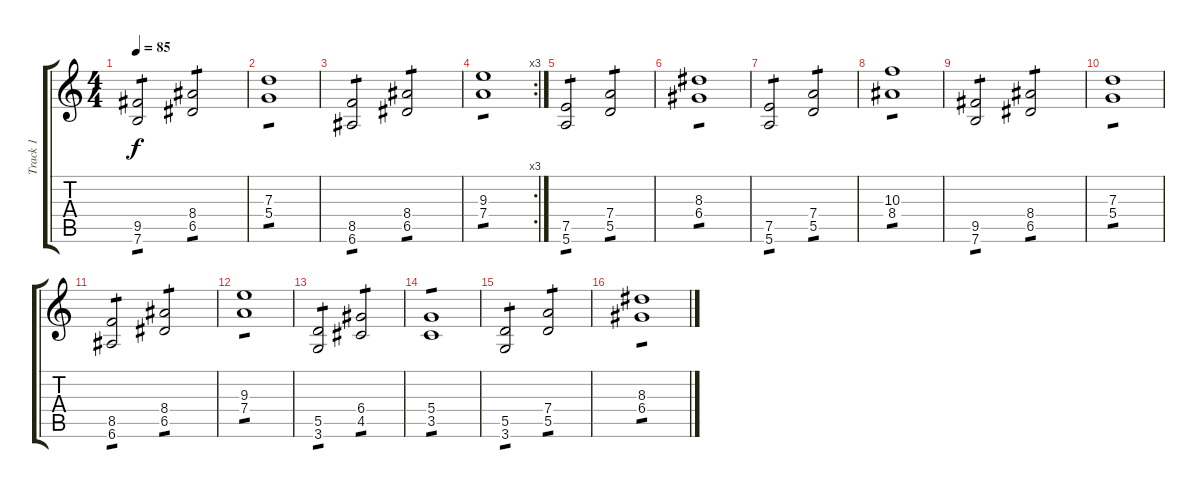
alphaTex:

\track ("Track 1" "Track 1") {instrument distortionguitar}
\staff {score tabs}
\tuning (E4 B3 G3 D3 A2 E2) {hide}
\ts (4 4)
\tempo 85
\clef g2
\ks c
(9.5 7.6).2{tp 1 dy f} (8.4 6.5).2{tp 1} |
(7.3 5.4).1{tp 1} |
(8.5 6.6).2{tp 1} (8.4 6.5).2{tp 1} |
\rc 3
(9.3 7.4).1{tp 1} |
(7.5 5.6).2{tp 1} (7.4 5.5).2{tp 1} |
(8.3 6.4).1{tp 1} |
(7.5 5.6).2{tp 1} (7.4 5.5).2{tp 1} |
(10.3 8.4).1{tp 1} |
(9.5 7.6).2{tp 1} (8.4 6.5).2{tp 1} |
(7.3 5.4).1{tp 1} |
(8.5 6.6).2{tp 1} (8.4 6.5).2{tp 1} |
(9.3 7.4).1{tp 1} |
(5.5 3.6).2{tp 1} (6.4 4.5).2{tp 1} |
(5.4 3.5).1{tp 1} |
(5.5 3.6).2{tp 1} (7.4 5.5).2{tp 1} |
(8.3 6.4).1{tp 1}
